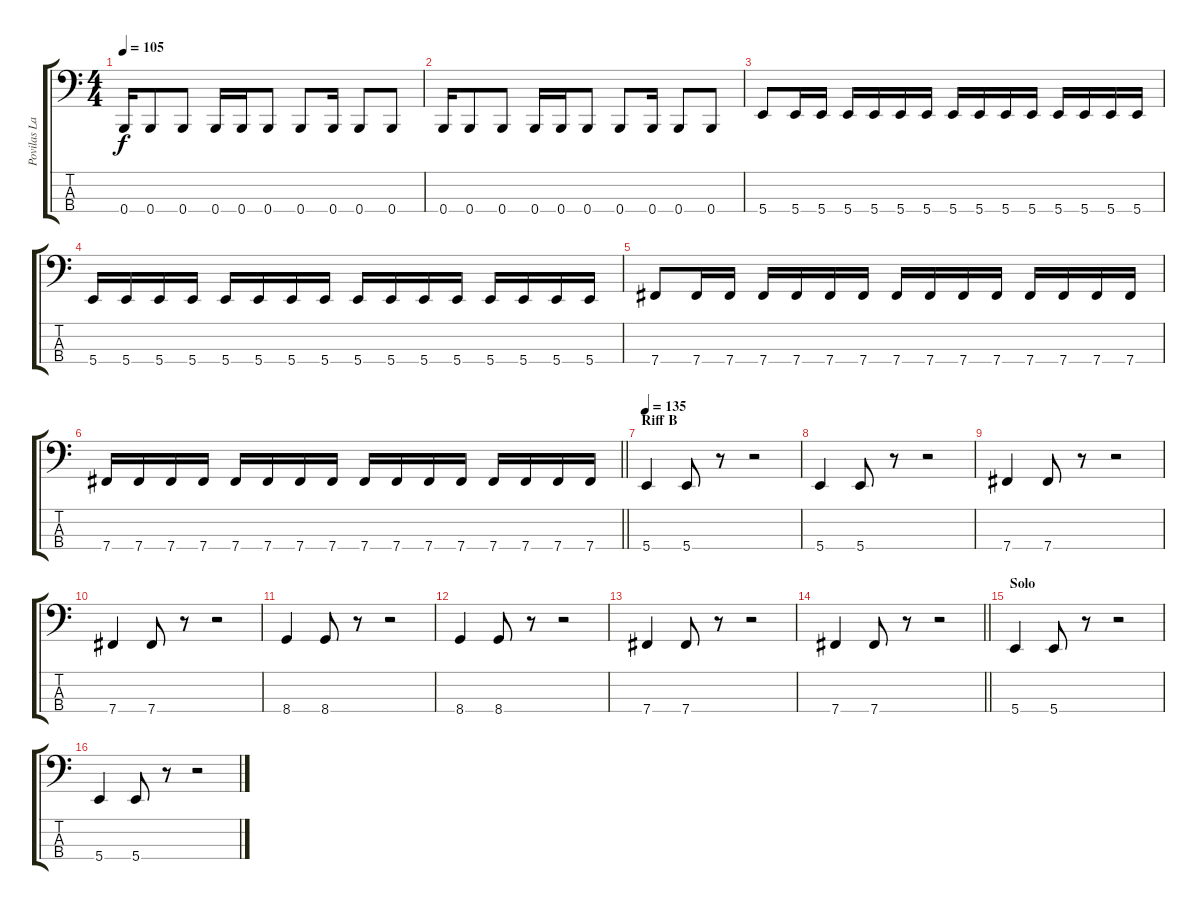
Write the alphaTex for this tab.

\track ("Povilas Laurinaitis " "Povilas La") {instrument electricbassfinger}
\staff {score tabs}
\tuning (E2 B1 Gb1 B0) {hide}
\ts (4 4)
\tempo 105
\clef f4
\ks c
0.4.16{dy f} 0.4.8 0.4.8 0.4.16 0.4.16 0.4.8 0.4.8 0.4.16 0.4.8 0.4.8 |
0.4.16 0.4.8 0.4.8 0.4.16 0.4.16 0.4.8 0.4.8 0.4.16 0.4.8 0.4.8 |
5.4.8 5.4.16 5.4.16 5.4.16 5.4.16 5.4.16 5.4.16 5.4.16 5.4.16 5.4.16 5.4.16 5.4.16 5.4.16 5.4.16 5.4.16 |
5.4.16 5.4.16 5.4.16 5.4.16 5.4.16 5.4.16 5.4.16 5.4.16 5.4.16 5.4.16 5.4.16 5.4.16 5.4.16 5.4.16 5.4.16 5.4.16 |
7.4.8 7.4.16 7.4.16 7.4.16 7.4.16 7.4.16 7.4.16 7.4.16 7.4.16 7.4.16 7.4.16 7.4.16 7.4.16 7.4.16 7.4.16 |
\barLineRight lightlight
7.4.16 7.4.16 7.4.16 7.4.16 7.4.16 7.4.16 7.4.16 7.4.16 7.4.16 7.4.16 7.4.16 7.4.16 7.4.16 7.4.16 7.4.16 7.4.16 |
\section ("" "Riff B")
\tempo 135
5.4.4 5.4.8 r.8 r.2 |
5.4.4 5.4.8 r.8 r.2 |
7.4.4 7.4.8 r.8 r.2 |
7.4.4 7.4.8 r.8 r.2 |
8.4.4 8.4.8 r.8 r.2 |
8.4.4 8.4.8 r.8 r.2 |
7.4.4 7.4.8 r.8 r.2 |
\barLineRight lightlight
7.4.4 7.4.8 r.8 r.2 |
\section ("" "Solo")
5.4.4 5.4.8 r.8 r.2 |
5.4.4 5.4.8 r.8 r.2
